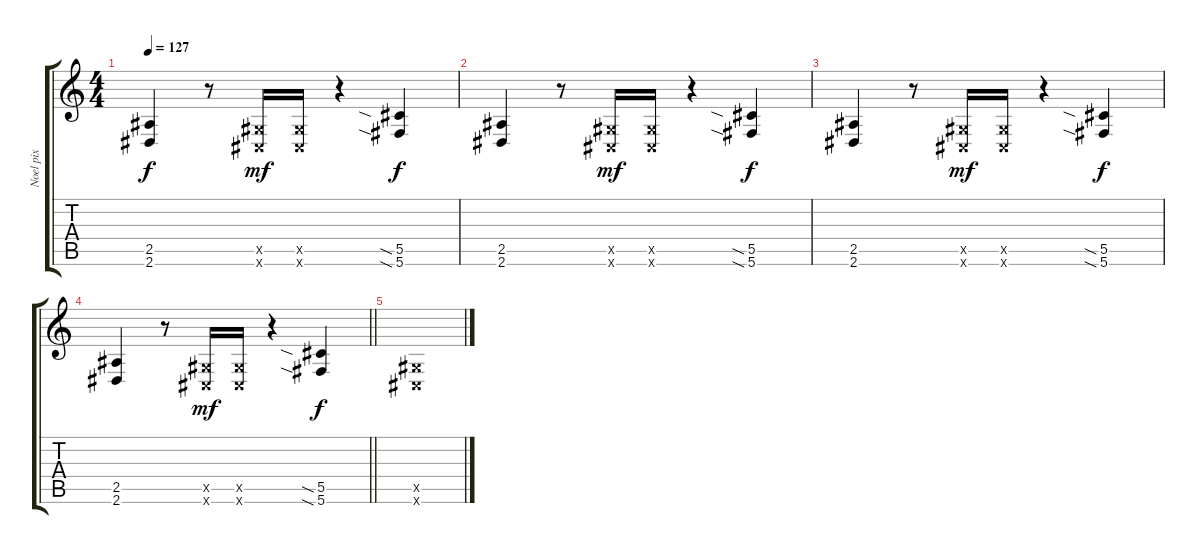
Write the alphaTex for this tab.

\track ("Noel pix " "Noel pix ") {instrument overdrivenguitar}
\staff {score tabs}
\tuning (Eb4 Bb3 Gb3 Db3 Ab2 Db2) {hide}
\ts (4 4)
\tempo 127
\clef g2
\ks c
(2.5 2.6).4{dy f} r.8 (0.5{x} 0.6{x}).16{dy mf} (0.5{x} 0.6{x}).16 r.4 (5.5{sia} 5.6{sia}).4{dy f} |
(2.5 2.6).4 r.8 (0.5{x} 0.6{x}).16{dy mf} (0.5{x} 0.6{x}).16 r.4 (5.5{sia} 5.6{sia}).4{dy f} |
(2.5 2.6).4 r.8 (0.5{x} 0.6{x}).16{dy mf} (0.5{x} 0.6{x}).16 r.4 (5.5{sia} 5.6{sia}).4{dy f} |
\barLineRight lightlight
(2.5 2.6).4 r.8 (0.5{x} 0.6{x}).16{dy mf} (0.5{x} 0.6{x}).16 r.4 (5.5{sia} 5.6{sia}).4{dy f} |
(0.5{x} 0.6{x}).1
